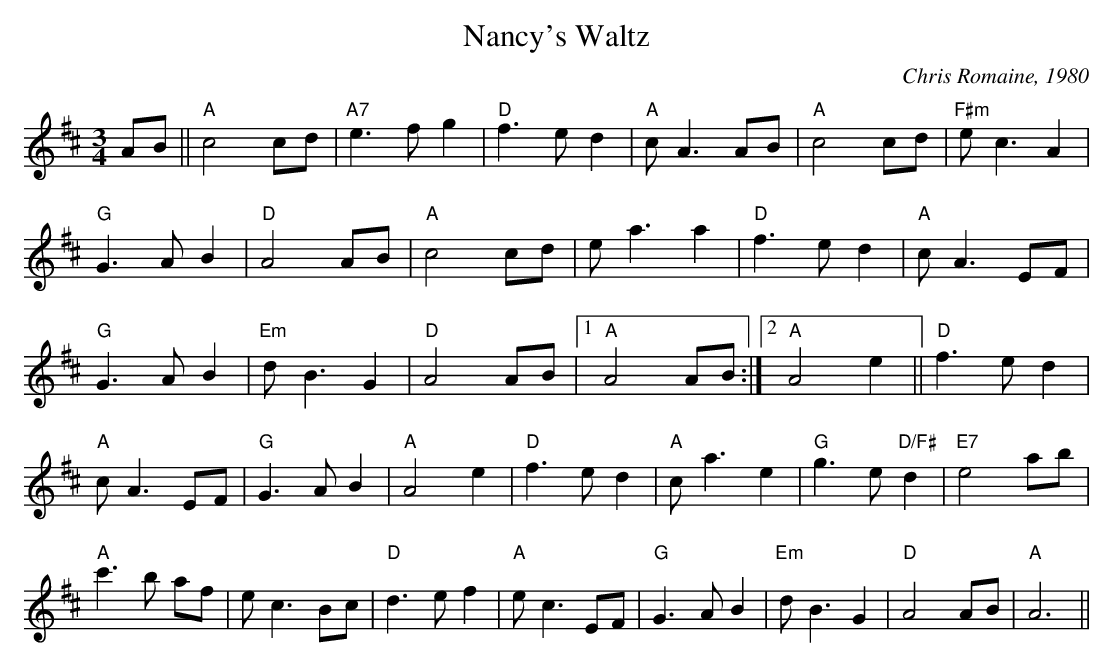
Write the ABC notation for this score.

X:1
T:Nancy's Waltz
M:3/4
L:1/8
C:Chris Romaine, 1980
K:D
AB||"A"c4 cd|"A7"e3 f g2|"D"f3 e d2|"A"c A3 AB|"A"c4 cd|"F#m"e c3 A2|
"G"G3 A B2|"D"A4 AB|"A"c4 cd|e a3 a2|"D"f3 e d2|"A"c A3 EF|
"G"G3 A B2|"Em"d B3 G2|"D"A4 AB|[1"A"A4 AB:|[2"A"A4 e2||"D"f3 e d2|
"A"c A3 EF|"G"G3 A B2|"A"A4 e2|"D"f3 e d2|"A"c a3 e2|"G"g3 e "D/F#"d2|"E7"e4 ab|
"A"c'3 b af|e c3 Bc|"D"d3 e f2|"A"e c3 EF|"G"G3 A B2|"Em"d B3 G2|"D"A4 AB|"A"A6||
